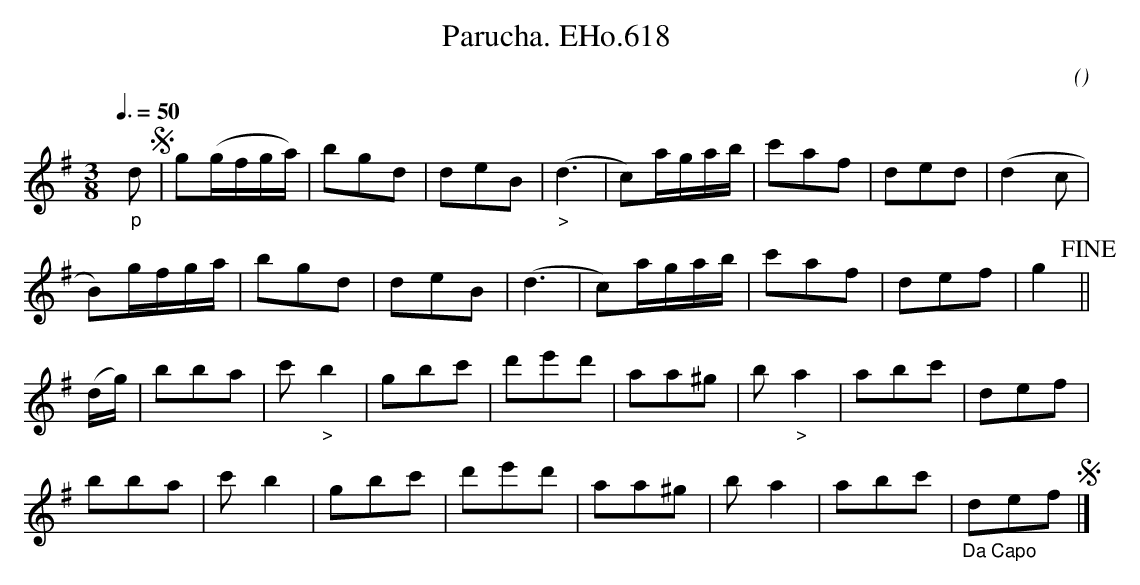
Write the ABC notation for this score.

X:1
T:Parucha. EHo.618
M:3/8
L:1/8
Q:3/8=50
C:
O:
K:G
y"_p"d !segno!| g(g/f/g/a/) | bgd | deB | "_>"(d3 | c)a/g/a/b/ | c'af | ded | (d2c |
B)g/f/g/a/ | bgd | deB | (d3 | c)a/g/a/b/ | c'af | def | g2!fine!||
(d/g/) |  bba | c'"_>"b2 | gbc' | d'e'd' | aa^g | b"_>"a2 | abc' | def |
bba | c'b2 | gbc' | d'e'd' | aa^g | ba2 | abc' | "_Da Capo"def !segno! |]
